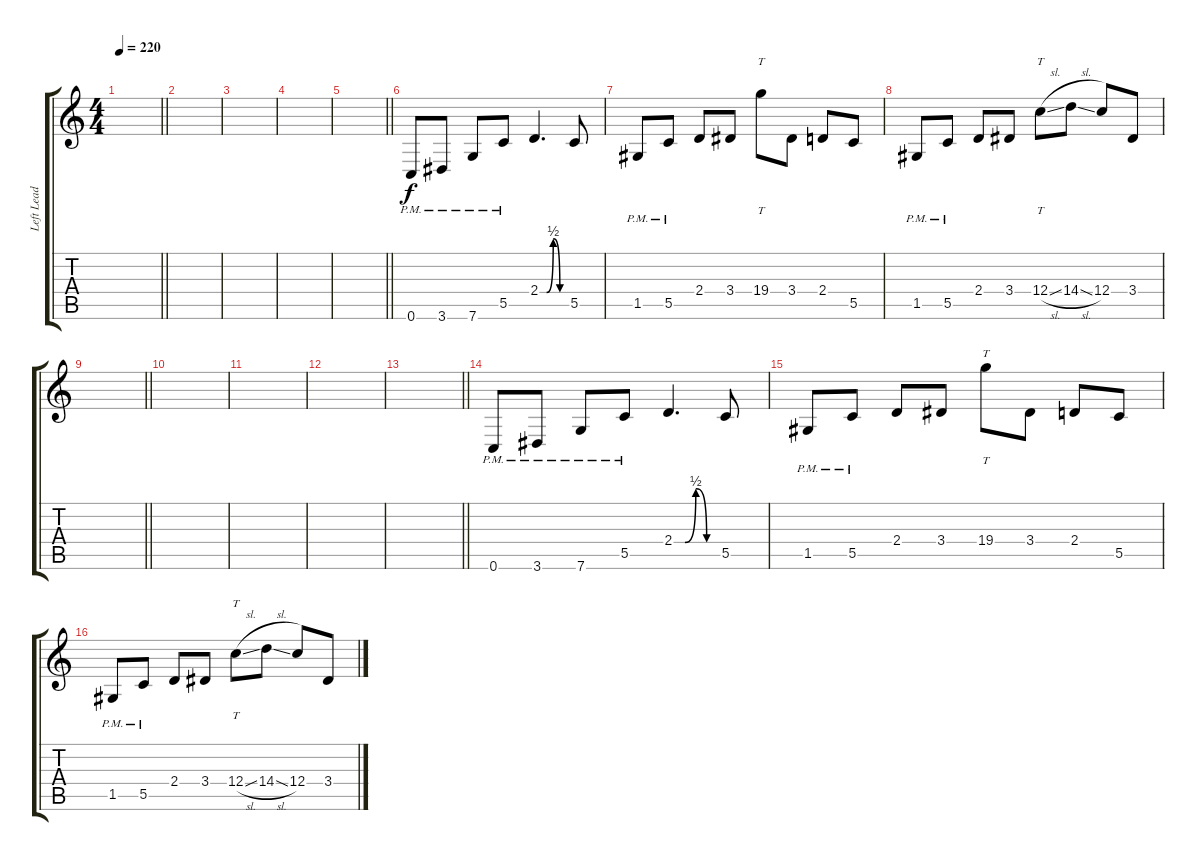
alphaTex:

\track ("Left Lead 2" "Left Lead ") {instrument distortionguitar}
\staff {score tabs}
\tuning (D4 A3 F3 C3 G2 C2) {hide}
\ts (4 4)
\tempo 220
\clef g2
\barLineRight lightlight
\ks c
|
\section ("" "")
|
|
|
\barLineRight lightlight
|
0.6{pm}.8 3.6{pm}.8 7.6{pm}.8 5.5{pm}.8 2.4{be (custom 0 0 15 0 30 2 45 0 60 0)}.4{d} 5.5.8 |
1.5{pm}.8 5.5{pm}.8 2.4.8 3.4.8 19.4.8{tt} 3.4.8 2.4.8 5.5.8 |
1.5{pm}.8 5.5{pm}.8 2.4.8 3.4.8 12.4{sl}.8{tt} 14.4{sl}.8 12.4.8 3.4.8 |
\barLineRight lightlight
|
\section ("" "")
|
|
|
\barLineRight lightlight
|
0.6{pm}.8 3.6{pm}.8 7.6{pm}.8 5.5{pm}.8 2.4{be (custom 0 0 15 0 30 2 45 0 60 0)}.4{d} 5.5.8 |
1.5{pm}.8 5.5{pm}.8 2.4.8 3.4.8 19.4.8{tt} 3.4.8 2.4.8 5.5.8 |
1.5{pm}.8 5.5{pm}.8 2.4.8 3.4.8 12.4{sl}.8{tt} 14.4{sl}.8 12.4.8 3.4.8
